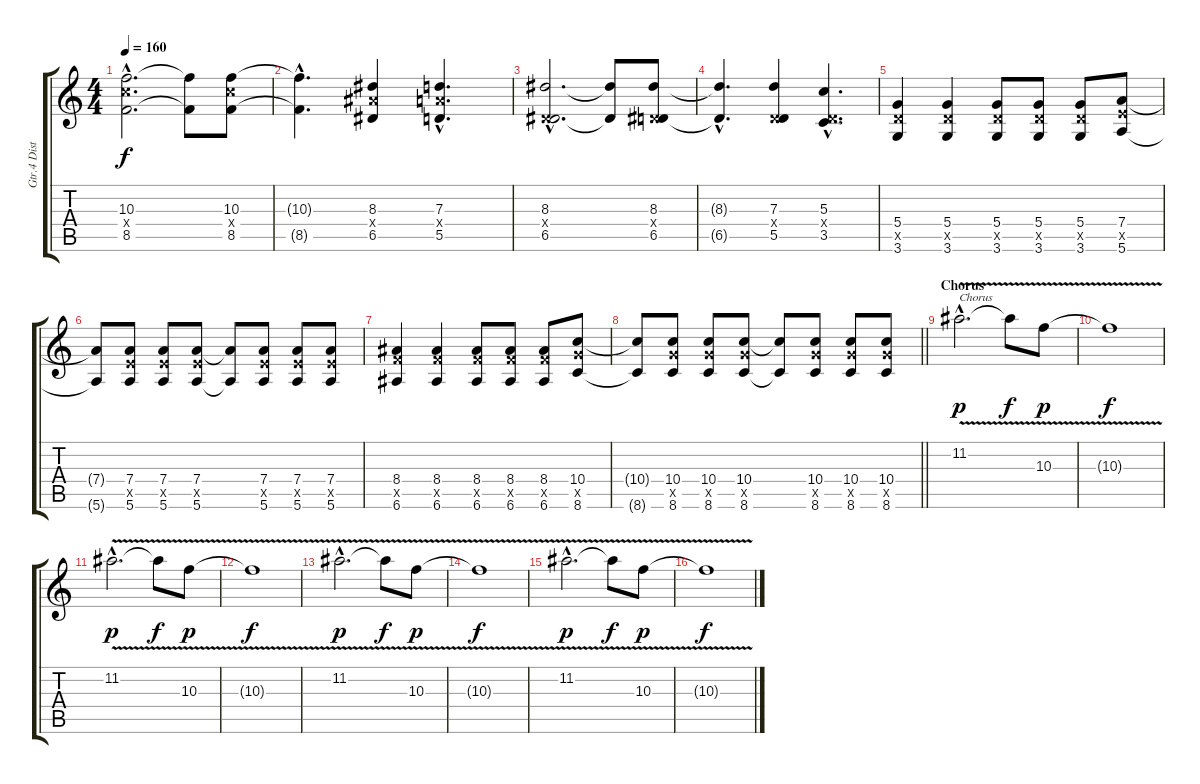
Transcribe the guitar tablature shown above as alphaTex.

\track ("Gtr.4 Dist. (Effects)" "Gtr.4 Dist") {instrument distortionguitar}
\staff {score tabs}
\tuning (E4 B3 G3 D3 A2 E2) {hide}
\ts (4 4)
\tempo 160
\clef g2
\ks c
(10.3{hac} 10.4{hac x} 8.5{hac}).2{d dy f} (10.3{t} 8.5{t}).8 (10.3 10.4{x} 8.5).8 |
(10.3{hac t} 8.5{hac t}).4{d} (8.3 8.4{x} 6.5).4 (7.3{hac} 7.4{hac x} 5.5{hac}).4{d} |
(8.3{hac} 0.4{hac x} 6.5{hac}).2{d} (8.3{t} 6.5{t}).8 (8.3 0.4{x} 6.5).8 |
(8.3{hac t} 6.5{hac t}).4{d} (7.3 0.4{x} 5.5).4 (5.3{hac} 0.4{hac x} 3.5{hac}).4{d} |
(5.4 5.5{x} 3.6).4 (5.4 5.5{x} 3.6).4 (5.4 5.5{x} 3.6).8 (5.4 5.5{x} 3.6).8 (5.4 5.5{x} 3.6).8 (7.4 7.5{x} 5.6).8 |
(7.4{t} 5.6{t}).8 (7.4 7.5{x} 5.6).8 (7.4 7.5{x} 5.6).8 (7.4 7.5{x} 5.6).8 (7.4{t} 5.6{t}).8 (7.4 7.5{x} 5.6).8 (7.4 7.5{x} 5.6).8 (7.4 7.5{x} 5.6).8 |
(8.4 8.5{x} 6.6).4 (8.4 8.5{x} 6.6).4 (8.4 8.5{x} 6.6).8 (8.4 8.5{x} 6.6).8 (8.4 8.5{x} 6.6).8 (10.4 10.5{x} 8.6).8 |
\barLineRight lightlight
(10.4{t} 8.6{t}).8 (10.4 10.5{x} 8.6).8 (10.4 10.5{x} 8.6).8 (10.4 10.5{x} 8.6).8 (10.4{t} 8.6{t}).8 (10.4 10.5{x} 8.6).8 (10.4 10.5{x} 8.6).8 (10.4 10.5{x} 8.6).8 |
\section ("" "Chorus")
11.2{v hac}.2{d txt "Chorus" dy p} 11.2{t}.8{dy f} 10.3{v}.8{dy p} |
10.3{t}.1{dy f} |
11.2{v hac}.2{d dy p} 11.2{t}.8{dy f} 10.3{v}.8{dy p} |
10.3{t}.1{dy f} |
11.2{v hac}.2{d dy p} 11.2{t}.8{dy f} 10.3{v}.8{dy p} |
10.3{t}.1{dy f} |
11.2{v hac}.2{d dy p} 11.2{t}.8{dy f} 10.3{v}.8{dy p} |
10.3{t}.1{dy f}
